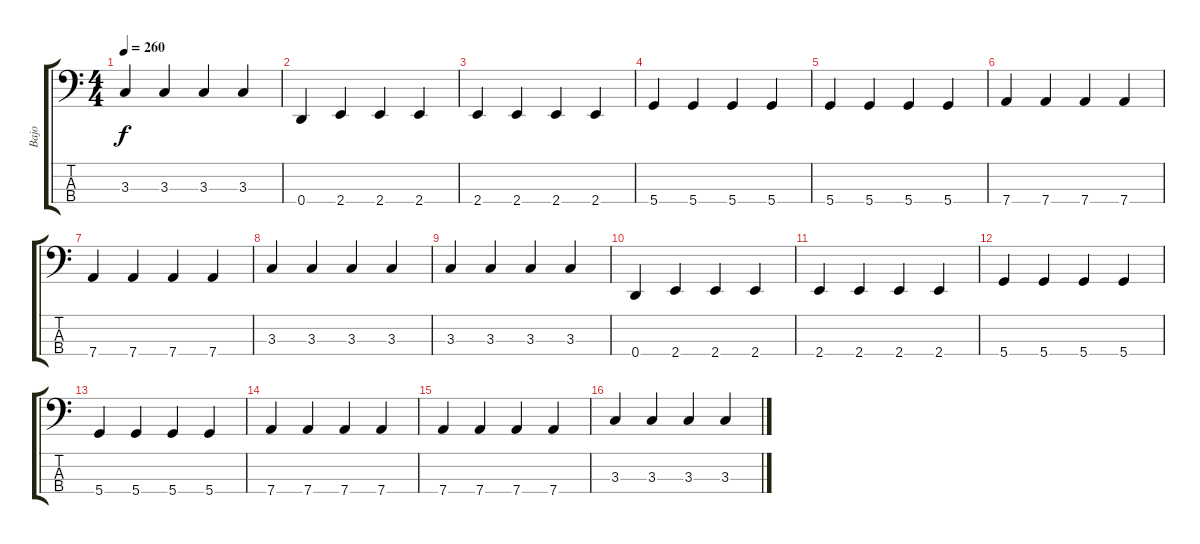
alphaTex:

\track ("Bajo" "Bajo") {instrument electricbasspick}
\staff {score tabs}
\tuning (G2 D2 A1 D1) {hide}
\ts (4 4)
\tempo 260
\clef f4
\ks c
3.3.4{dy f} 3.3.4 3.3.4 3.3.4 |
0.4.4 2.4.4 2.4.4 2.4.4 |
2.4.4 2.4.4 2.4.4 2.4.4 |
5.4.4 5.4.4 5.4.4 5.4.4 |
5.4.4 5.4.4 5.4.4 5.4.4 |
7.4.4 7.4.4 7.4.4 7.4.4 |
7.4.4 7.4.4 7.4.4 7.4.4 |
3.3.4 3.3.4 3.3.4 3.3.4 |
3.3.4 3.3.4 3.3.4 3.3.4 |
0.4.4 2.4.4 2.4.4 2.4.4 |
2.4.4 2.4.4 2.4.4 2.4.4 |
5.4.4 5.4.4 5.4.4 5.4.4 |
5.4.4 5.4.4 5.4.4 5.4.4 |
7.4.4 7.4.4 7.4.4 7.4.4 |
7.4.4 7.4.4 7.4.4 7.4.4 |
3.3.4 3.3.4 3.3.4 3.3.4
